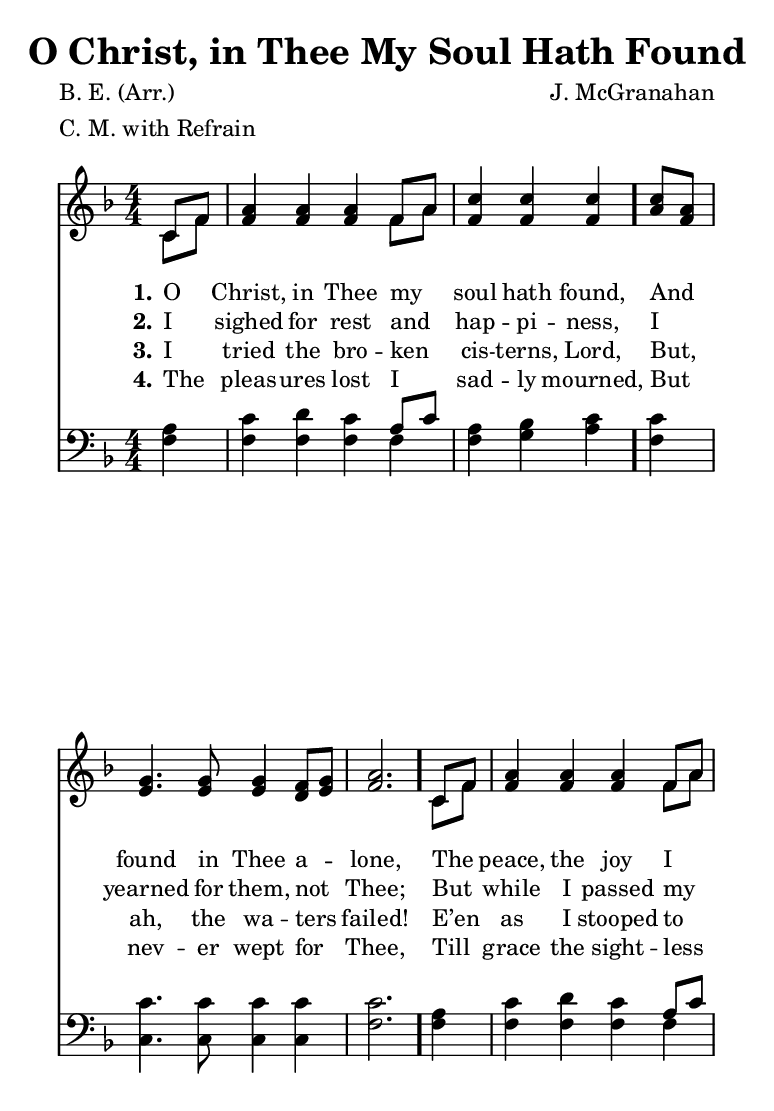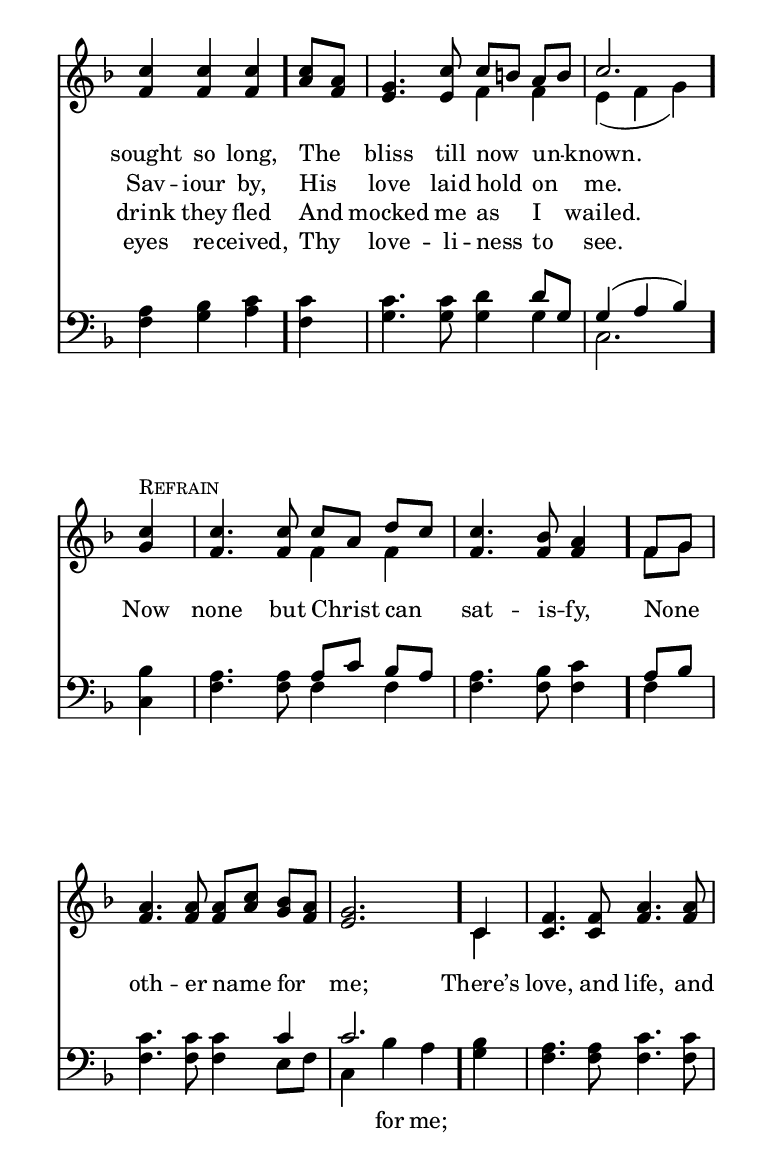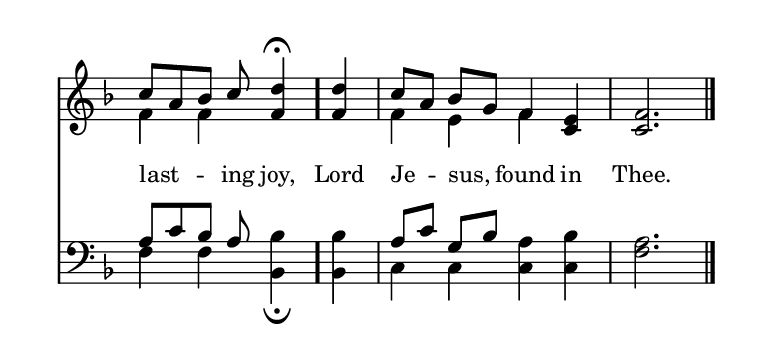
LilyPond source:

\include "common/global.ily"
\paper {
  \include "common/paper.ily"
}

\header{
  %gospel
  hymnnumber = "106"
  title = "O Christ, in Thee My Soul Hath Found"
  tunename = "None But Christ Can Satisfy" % from Metrical Index of Tunes
  meter = "C. M. with Refrain"
  poet = "B. E. (Arr.)"
  composer = "J. McGranahan"
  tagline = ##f
}

% for fermata in MIDI
ta = { \tempo 4=80 }
tb = { \tempo 4=32 }

patternAA = { }

global = {
  \include "common/overrides.ily"
  \override Staff.TimeSignature.style = #'numbered
  \time 4/4
  \override Score.MetronomeMark.transparent = ##t % hide all fermata changes too
  \ta
  \key f \major
  \partial 4
  \autoBeamOff
}

notesSoprano = {
\global
\relative c' {

  c8[ f8] | a4 a4 a4 f8[ a8] | c4 c4 c4
  c8[ a8] | g4. g8 g4 f8[ g8] | a2.
  c,8[ f8] | a4 a4 a4 f8[ a8] | c4 c4 c4
  c8[ a8] | g4. c8 c8[ b!8] a8[ b8] | c2.

  \eogbreak
  << s^\markup { \small \caps "Refrain" }
  { c4 | c4. c8 c8[ a8] d8[ c8] | c4. bes8 a4 } >>
  f8[ g8] | a4. a8 a8[ c8] bes8[ a8] | g2.
  c,4 | f4. f8 a4. a8 | c8[ a8 bes8] c8 \tb d4 \fermata \ta
  d4 | c8[ a8] bes8[ g8] f4 e4 | f2.

  \bar "|."

}
}

notesAlto = {
\global
\relative e' {

  c8[ f8] | f4 f4 f4 f8[ a8] | f4 f4 f4
  a8[ f8] | e4. e8 e4 d8[ e8] | f2.
  c8[ f8] | f4 f4 f4 f8[ a8] | f4 f4 f4
  a8[ f8] | e4. e8 f4 f4 | e4( f4 g4)

  g4 | f4. f8 f4 f4 | f4. f8 f4
  f8[ g8] | f4. f8 f8[ a8] g8[ f8] | e2.
  c4 | c4. c8 f4. f8 | f4 f4 f4
  f4 | f4 e4 f4 c4 | c2.

}
}

notesTenor = {
\global
\relative a {

  a4 | c4 d4 c4 a8[ c8] | a4 bes4 c4
  c4 | c4. c8 c4 c4 | c2.
  a4 | c4 d4 c4 a8[ c8] | a4 bes4 c4
  c4 | c4. c8 d4 d8[ g,8] | g4( a4 bes4)

  bes4 | a4. a8 a8[ c8] bes8[ a8] | a4. bes8 c4
  a8[ bes8] | c4. c8 c4 c4 | c2.
  bes4 | a4. a8 c4. c8 | a8[ c8 bes8] a8 bes4
  bes4 | a8[ c8] g8[ bes8] a4 bes4 | a2.

}
}

notesBass = {
\global
\relative f {

  f4 | f4 f4 f4 f4 | f4 g4 a4
  f4 | c4. c8 c4 c4 | f2.
  f4 | f4 f4 f4 f4 | f4 g4 a4
  f4 | g4. g8 g4 g4 | c,2.

  c4 | f4. f8 f4 f4 | f4. f8 f4
  f4 | f4. f8 f4 e8[ f8] | c4 bes'4 a4
  g4 | f4. f8 f4. f8 | f4 f4 bes,4_\fermata
  bes4 | c4 c4 c4 c4 | f2.

}
}

Refrain = \lyricmode {

Now none but Christ can sat -- is -- fy, \bar "."
None oth -- er name for me; \bar "."
There’s love, and life, and last -- ing joy, \bar "."
Lord Je -- sus, found in Thee. \bar "."

}

wordsA = \lyricmode {
\set stanza = "1."

O Christ, in Thee my soul hath found, \bar "."
And found in Thee a -- lone, \bar "."
The peace, the joy I sought so long, \bar "."
The bliss till now un -- known. \bar "."

}

wordsB = \lyricmode {
\set stanza = "2."

I sighed for rest and hap -- pi -- ness,
I yearned for them, not Thee;
But while I passed my Sav -- iour by,
His love laid hold on me.

\Refrain

}

wordsC = \lyricmode {
\set stanza = "3."

I tried the bro -- ken cis -- terns, Lord,
But, ah, the wa -- ters failed!
E’en as I stooped to drink they fled
And mocked me as I wailed.

}

wordsD = \lyricmode {
\set stanza = "4."

The pleas -- ures lost I sad -- ly mourned,
But nev -- er wept for Thee,
Till grace the sight -- less eyes re -- ceived,
Thy love -- li -- ness to see.

}

underWords = \lyricmode {

{ \repeat unfold 41 { \skip 4 } }
\markup { \with-color #white { _ } } for me;

}

\score {
  \context ChoirStaff <<
    \context Staff = upper <<
      \set Staff.autoBeaming = ##f
      \set ChoirStaff.systemStartDelimiter = #'SystemStartBar
      \set ChoirStaff.printPartCombineTexts = ##f
      \partcombine #'(2 . 11) \notesSoprano \notesAlto
      \context NullVoice = sopranos { \voiceOne << \notesSoprano >> }
      \context Lyrics = one   \lyricsto sopranos \wordsA
      \context Lyrics = two   \lyricsto sopranos \wordsB
      \context Lyrics = three \lyricsto sopranos \wordsC
      \context Lyrics = four  \lyricsto sopranos \wordsD
    >>
    \context Staff = men <<
      \set Staff.autoBeaming = ##f
      \clef bass
      \set ChoirStaff.printPartCombineTexts = ##f
      \partcombine #'(2 . 11) \notesTenor \notesBass
      \context NullVoice = basses { \voiceTwo << \notesBass >> }
    >>
    \context Lyrics = five \lyricsto basses \underWords
  >>
  \layout {
    \include "common/layout.ily"
  }
  #(cond ((ly:get-option 'eog-midi-permitted) #{ \midi{
    \include "common/midi.ily"
  } #}))
}

\version "2.19.49"  % necessary for upgrading to future LilyPond versions.

% vi:set et ts=2 sw=2 ai nocindent syntax=lilypond:
